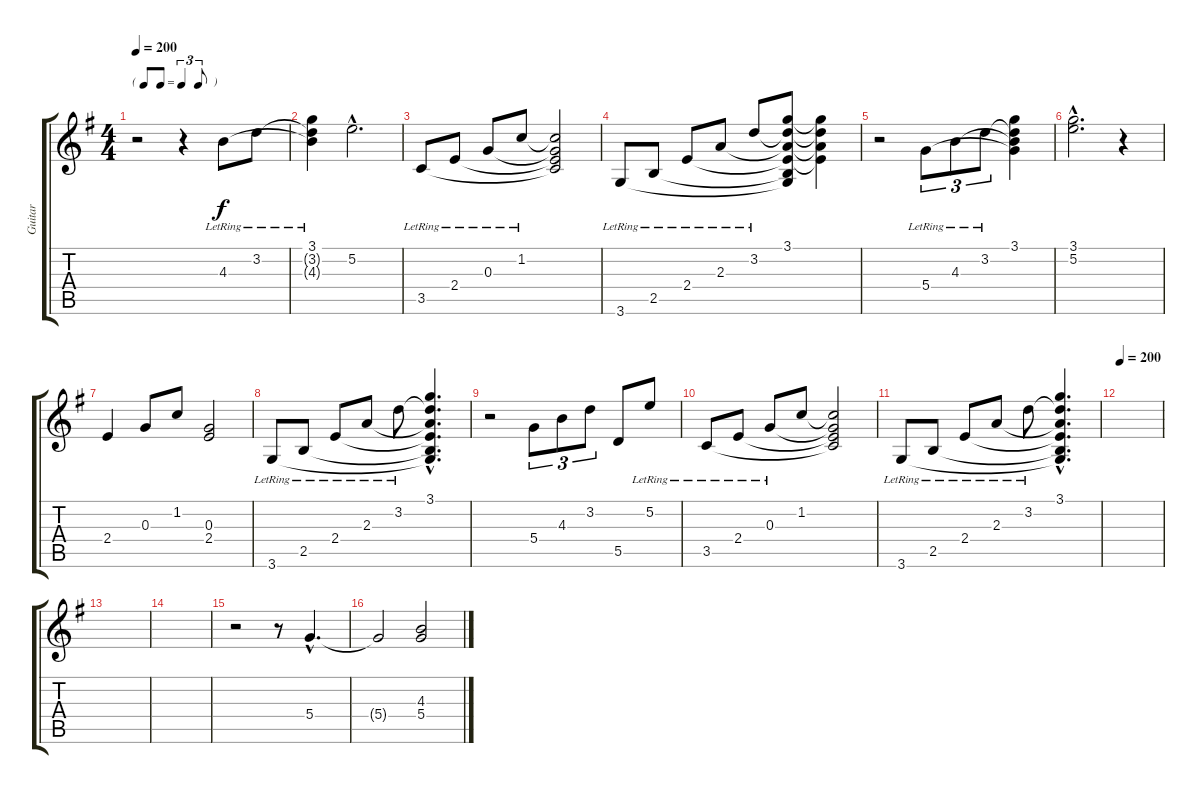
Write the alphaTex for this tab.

\track ("Guitar" "Guitar") {instrument electricguitarjazz}
\staff {score tabs}
\tuning (E4 B3 G3 D3 A2 E2) {hide}
\ts (4 4)
\tf triplet8th
\tempo 200
\tempo 150
\tempo 200
\clef g2
\ks g
r.2{dy f instrument electricguitarjazz} r.4 4.3{lr}.8 3.2{lr}.8 |
(3.1{lr} 3.2{t} 4.3{t}).4 5.2{hac}.2{d} |
3.5{lr}.8 2.4{lr}.8 0.3{lr}.8 1.2{lr}.8 (1.2{t} 0.3{t} 2.4{t} 3.5{t}).2 |
3.6{lr}.8 2.5{lr}.8 2.4{lr}.8 2.3{lr}.8 3.2{lr}.8 (3.1 3.2{t} 2.3{t} 2.4{t} 2.5{t} 3.6{t}).8 (3.1{t} 3.2{t} 2.3{t} 2.4{t}).4 |
r.2 5.4{lr}.8{tu (3 2)} 4.3{lr}.8{tu (3 2)} 3.2{lr}.8{tu (3 2)} (3.1 3.2{t} 4.3{t} 5.4{t}).4 |
(3.1{hac} 5.2{hac}).2{d} r.4 |
2.4.4 0.3.8 1.2.8 (0.3 2.4).2 |
3.6{lr}.8 2.5{lr}.8 2.4{lr}.8 2.3{lr}.8 3.2{lr}.8 (3.1{hac} 3.2{hac t} 2.3{hac t} 2.4{hac t} 2.5{hac t} 3.6{hac t}).4{d} |
r.2 5.4.8{tu (3 2)} 4.3.8{tu (3 2)} 3.2.8{tu (3 2)} 5.5.8 5.2{lr}.8 |
3.5{lr}.8 2.4{lr}.8 0.3{lr}.8 1.2.8 (1.2{t} 0.3{t} 2.4{t} 3.5{t}).2 |
3.6{lr}.8 2.5{lr}.8 2.4{lr}.8 2.3{lr}.8 3.2{lr}.8 (3.1{hac} 3.2{hac t} 2.3{hac t} 2.4{hac t} 2.5{hac t} 3.6{hac t}).4{d} |
\tempo 200
|
|
|
r.2 r.8 5.4{hac}.4{d} |
5.4{t}.2 (4.3 5.4).2
